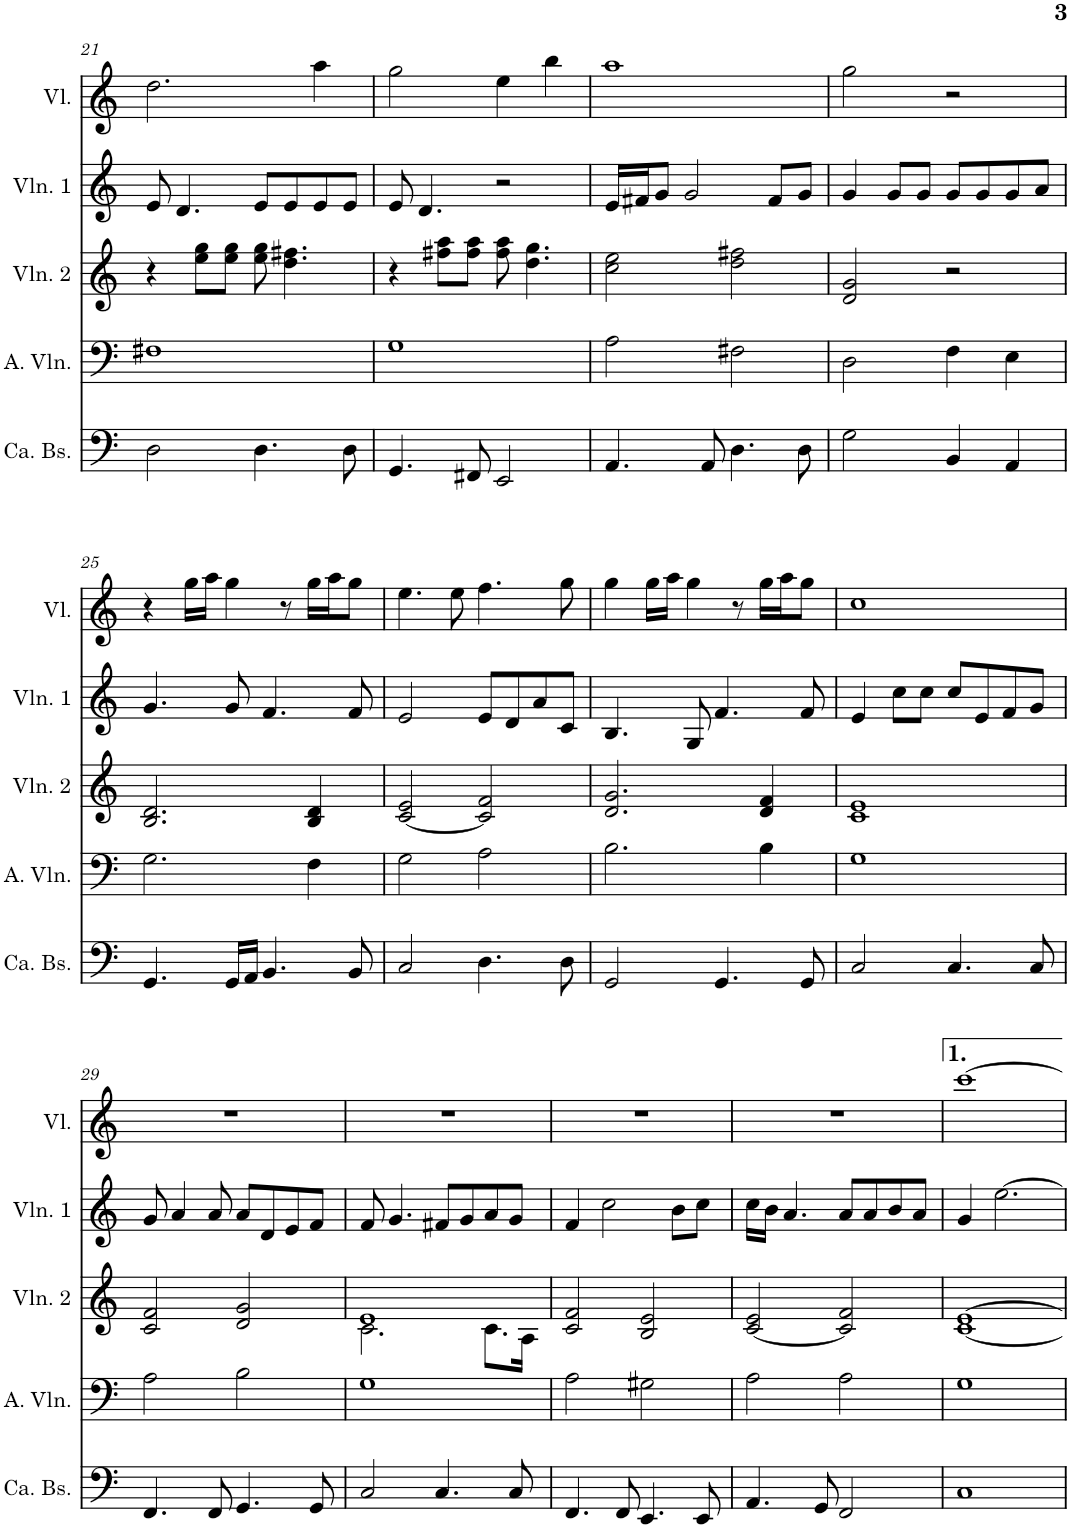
**kern	**kern	**kern	**kern	**kern
*part5	*part4	*part3	*part2	*part1
*staff5	*staff4	*staff3	*staff2	*staff1
*I"Contrabas	*I"Altviolen	*I"Violen 2	*I"Violen 1	*I"Viool
*I'Ca. Bs.	*I'A. Vln.	*I'Vln. 2	*I'Vln. 1	*I'Vl.
!!LO:PB:g=z
*clefF4	*clefF4	*clefG2	*clefG2	*clefG2
*Trd7c12	*	*	*	*
*k[]	*k[]	*k[]	*k[]	*k[]
*M4/4	*M4/4	*M4/4	*M4/4	*M4/4
=21	=21	=21	=21	=21
2D\	1F#X	4r	8e/	2.dd\
.	.	.	4.d/	.
.	.	8ee\ 8gg\L	.	.
.	.	8ee\ 8gg\J	.	.
4.D\	.	8ee\ 8gg\	8e/L	.
.	.	4.dd\ 4.ff#X\	8e/	.
.	.	.	8e/	4aa\
8D\	.	.	8e/J	.
=22	=22	=22	=22	=22
4.GG/	1G	4r	8e/	2gg\
.	.	.	4.d/	.
.	.	8ff#X\ 8aa\L	.	.
8FF#X/	.	8ff#\ 8aa\J	.	.
2EE/	.	8ff#\ 8aa\	2r	4ee\
.	.	4.dd\ 4.gg\	.	.
.	.	.	.	4bb\
=23	=23	=23	=23	=23
4.AA/	2A\	2cc\ 2ee\	16e/LL	1aa
.	.	.	16f#X/J	.
.	.	.	8g/J	.
.	.	.	2g/	.
8AA/	.	.	.	.
4.D\	2F#X\	2dd\ 2ff#X\	.	.
.	.	.	8f#/L	.
8D\	.	.	8g/J	.
=24	=24	=24	=24	=24
2G\	2D\	2d/ 2g/	4g/	2gg\
.	.	.	8g/L	.
.	.	.	8g/J	.
4BB/	4F\	2r	8g/L	2r
.	.	.	8g/	.
4AA/	4E\	.	8g/	.
.	.	.	8a/J	.
!!LO:LB:g=z
=25	=25	=25	=25	=25
4.GG/	2.G\	2.B/ 2.d/	4.g/	4r
.	.	.	.	16gg\LL
.	.	.	.	16aa\JJ
16GG/LL	.	.	8g/	4gg\
16AA/JJ	.	.	.	.
4.BB/	.	.	4.f/	.
.	.	.	.	8r
.	4F\	4B/ 4d/	.	16gg\LL
.	.	.	.	16aa\J
8BB/	.	.	8f/	8gg\J
=26	=26	=26	=26	=26
2C/	2G\	[2c/ 2e/	2e/	4.ee\
.	.	.	.	8ee\
4.D\	2A\	2c/] 2f/	8e/L	4.ff\
.	.	.	8d/	.
.	.	.	8a/	.
8D\	.	.	8c/J	8gg\
=27	=27	=27	=27	=27
2GG/	2.B\	2.d/ 2.g/	4.B/	4gg\
.	.	.	.	16gg\LL
.	.	.	.	16aa\JJ
.	.	.	8G/	4gg\
4.GG/	.	.	4.f/	.
.	.	.	.	8r
.	4B\	4d/ 4f/	.	16gg\LL
.	.	.	.	16aa\J
8GG/	.	.	8f/	8gg\J
=28	=28	=28	=28	=28
*	*	*^	*	*
2C/	1G	1c	1e	4e/	1cc
.	.	.	.	8cc\L	.
.	.	.	.	8cc\J	.
4.C/	.	.	.	8cc/L	.
.	.	.	.	8e/	.
.	.	.	.	8f/	.
8C/	.	.	.	8g/J	.
*	*	*v	*v	*	*
!!LO:LB:g=z
=29	=29	=29	=29	=29
4.FF/	2A\	2c/ 2f/	8g/	1r
.	.	.	4a/	.
8FF/	.	.	8a/	.
4.GG/	2B\	2d/ 2g/	8a/L	.
.	.	.	8d/	.
.	.	.	8e/	.
8GG/	.	.	8f/J	.
=30	=30	=30	=30	=30
*	*	*^	*	*
2C/	1G	1e	2.c\	8f/	1r
.	.	.	.	4.g/	.
4.C/	.	.	.	8f#X/L	.
.	.	.	.	8g/	.
.	.	.	8.c\L	8a/	.
8C/	.	.	.	8g/J	.
.	.	.	16A\Jk	.	.
*	*	*v	*v	*	*
=31	=31	=31	=31	=31
4.FF/	2A\	2c/ 2f/	4f/	1r
.	.	.	2cc\	.
8FF/	.	.	.	.
4.EE/	2G#X\	2B/ 2e/	.	.
.	.	.	8b\L	.
8EE/	.	.	8cc\J	.
=32	=32	=32	=32	=32
4.AA/	2A\	[2c/ 2e/	16cc\LL	1r
.	.	.	16b\JJ	.
.	.	.	4.a/	.
8GG/	.	.	.	.
2FF/	2A\	2c/] 2f/	8a/L	.
.	.	.	8a/	.
.	.	.	8b/	.
.	.	.	8a/J	.
=33	=33	=33	=33	=33
1C	1G	[1c [1e	4g/	[1ccc
.	.	.	[2.ee\	.
=	=	=	=	=
*-	*-	*-	*-	*-
